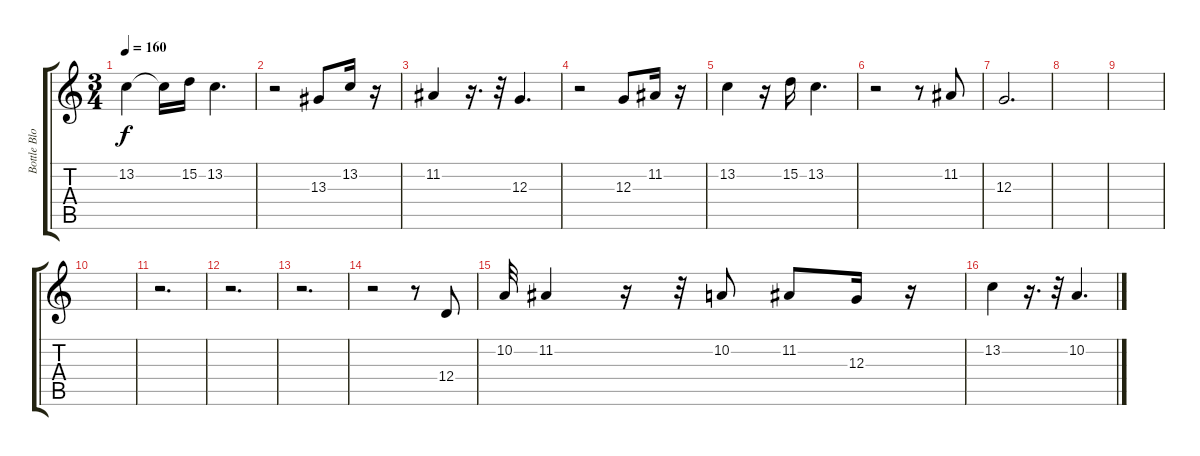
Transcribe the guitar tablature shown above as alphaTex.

\track ("Bottle Blow Lead" "Bottle Blo") {instrument blownbottle}
\staff {score tabs}
\tuning (E4 B3 G3 D3 A2 E2) {hide}
\ts (3 4)
\tempo 160
\clef g2
\ks c
13.2.4{dy f} 13.2{t}.16 15.2.16 13.2.4{d} |
r.2 13.3.8 13.2.16 r.16 |
11.2.4 r.16{d} r.32 12.3.4{d} |
r.2 12.3.8 11.2.16 r.16 |
13.2.4 r.16 15.2.16 13.2.4{d} |
r.2 r.8 11.2.8 |
12.3.2{d} |
|
|
|
r.2{d} |
r.2{d} |
r.2{d} |
r.2 r.8 12.4.8 |
10.2.32 11.2.4 r.16 r.32 10.2.8 11.2.8 12.3.16 r.16 |
13.2.4 r.16{d} r.32 10.2.4{d}
